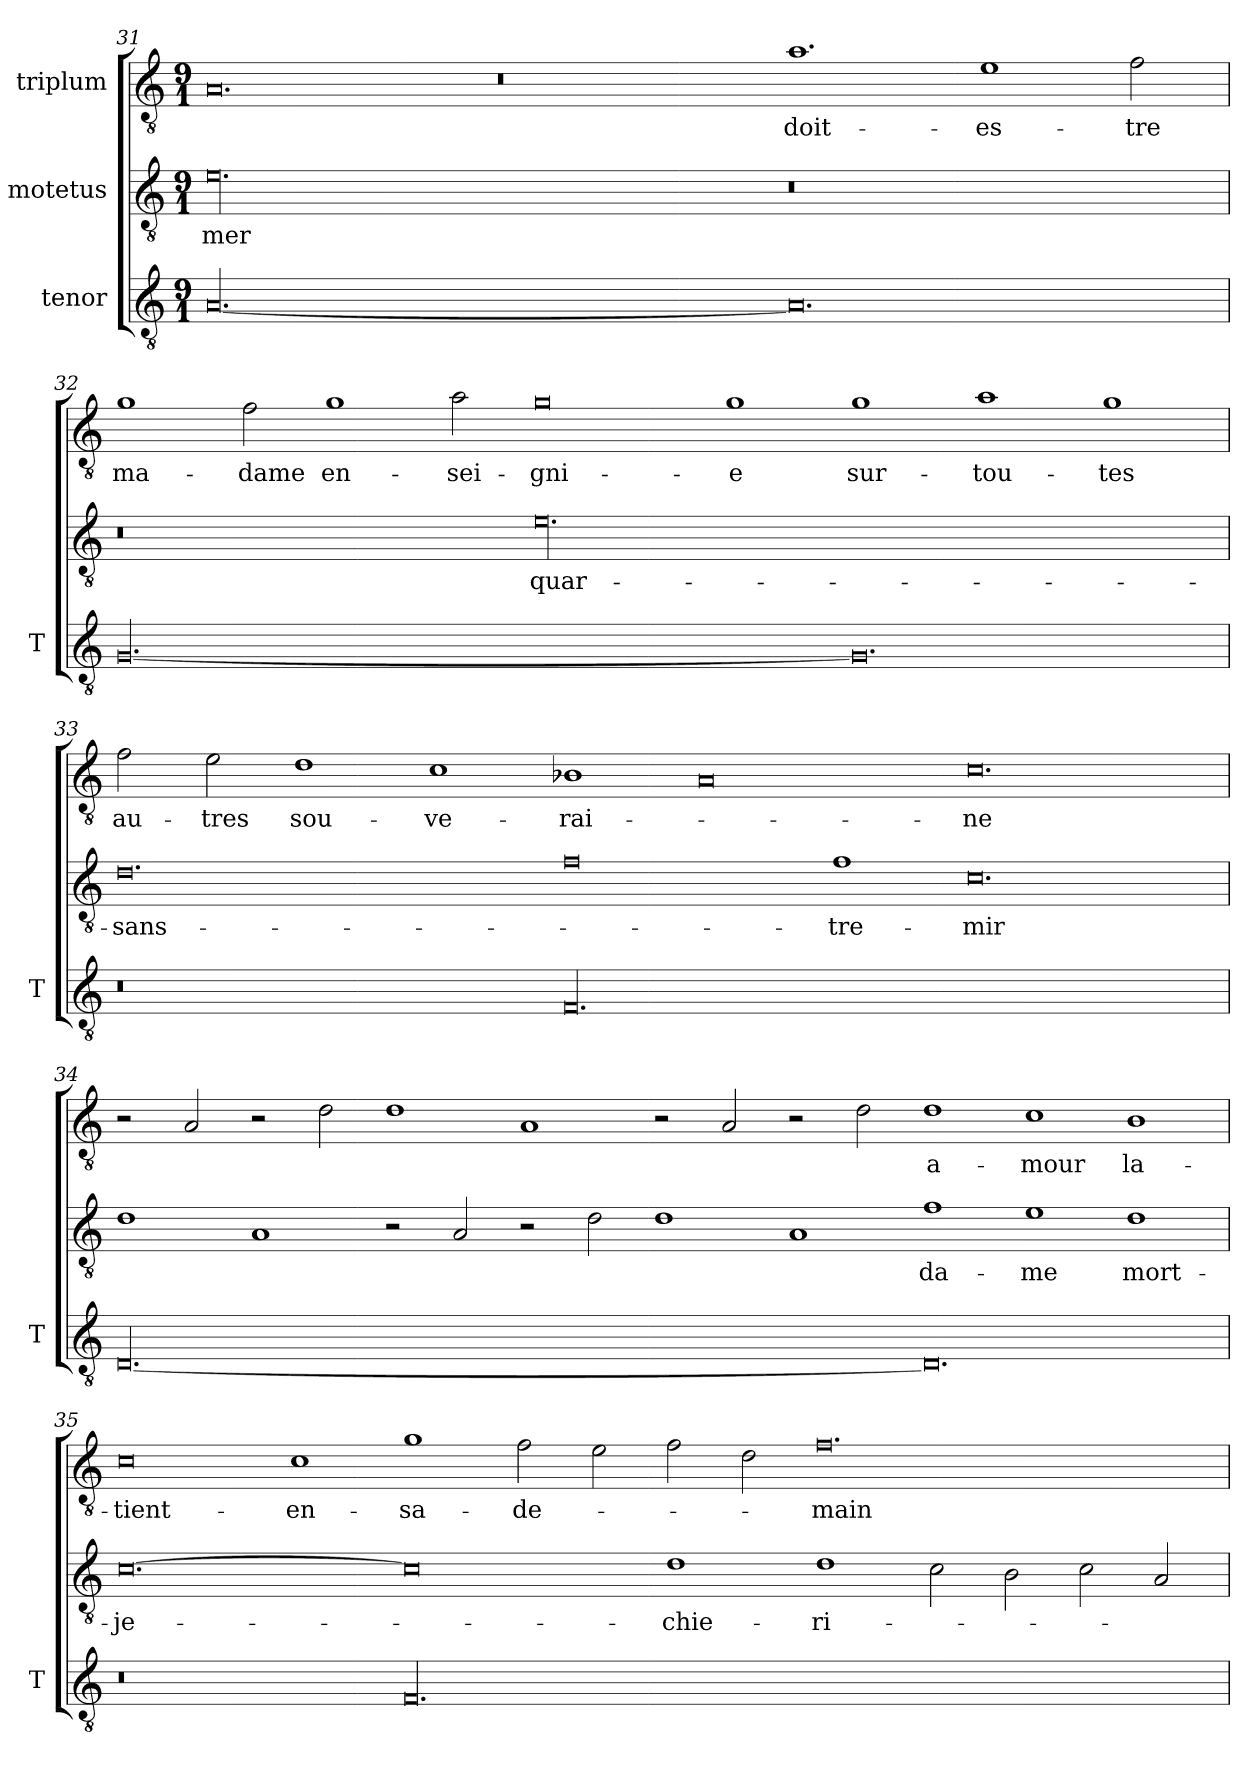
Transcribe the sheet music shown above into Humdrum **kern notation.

**kern	**kern	**text	**kern	**text
*part3	*part2	*part2	*part1	*part1
*staff3	*staff2	*staff2	*staff1	*staff1
*I"tenor	*I"motetus	*	*I"triplum	*
*I'T	*	*	*	*
*clefGv2	*clefGv2	*	*clefGv2	*
*k[]	*k[]	*	*k[]	*
*C:	*C:	*	*C:	*
*M9/1	*M9/1	*	*M9/1	*
=31	=31	=31	=31	=31
[00.A/	00.e\	-mer	0.A/	.
.	.	.	0.r	.
0.A/]	0.r	.	1.a\	doit-
.	.	.	1e\	es-
.	.	.	2f\	-tre
=32	=32	=32	=32	=32
[00.G/	0.r	.	1g\	ma-
.	.	.	2f\	-dame
.	.	.	1g\	en-
.	.	.	2a\	-sei-
.	00.e\	quar-	0g\	-gni-
.	.	.	1g\	-e
0.G/]	.	.	1g\	sur-
.	.	.	1a\	tou-
.	.	.	1g\	-tes
!!LO:PB:g=z
=33	=33	=33	=33	=33
0.r	0.d\	sans-	2f\	au-
.	.	.	2e\	-tres
.	.	.	1d\	sou-
.	.	.	1c\	-ve-
00.F/	0f\	.	1B-X\	-rai-
.	.	.	0A/	.
.	1f\	tre-	.	.
.	0.c\	-mir	0.c\	-ne
=34	=34	=34	=34	=34
[00.D/	1d\	.	2r	.
.	.	.	2A/	.
.	1A/	.	2r	.
.	.	.	2d\	.
.	2r	.	1d\	.
.	2A/	.	.	.
.	2r	.	1A/	.
.	2d\	.	.	.
.	1d\	.	2r	.
.	.	.	2A/	.
.	1A/	.	2r	.
.	.	.	2d\	.
0.D/]	1f\	da-	1d\	a-
.	1e\	-me	1c\	-mour
.	1d\	mort-	1B\	la-
=35	=35	=35	=35	=35
0.r	[0.c\	je-	0c\	tient-
.	.	.	1c\	en-
00.F/	0c\]	.	1g\	sa-
.	.	.	2f\	de-
.	.	.	2e\	.
.	1d\	chie-	2f\	.
.	.	.	2d\	.
.	1d\	-ri-	0.f\	-main-
.	2c\	.	.	.
.	2B\	.	.	.
.	2c\	.	.	.
.	2A/	.	.	.
=	=	=	=	=
*-	*-	*-	*-	*-
